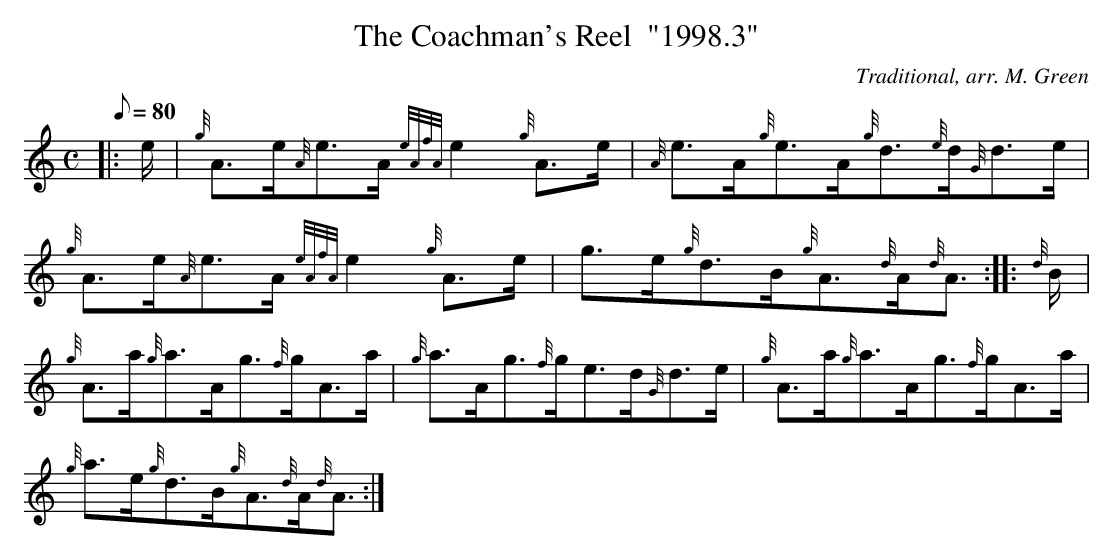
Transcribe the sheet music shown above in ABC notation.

X:1
T:The Coachman's Reel  "1998.3"
M:C
L:1/8
Q:80
C:Traditional, arr. M. Green
K:HP
|: e/2 | \
{g}A3/2e/2{A}e3/2A/2{eAfA}e2{g}A3/2e/2 | \
{A}e3/2A/2{g}e3/2A/2{g}d3/2{e}d/2{G}d3/2e/2 |
{g}A3/2e/2{A}e3/2A/2{eAfA}e2{g}A3/2e/2 | \
g3/2e/2{g}d3/2B/2{g}A3/2{d}A/2{d}A3/2 :: \
{d}B/2 |
{g}A3/2a/2{g}a3/2A/2g3/2{f}g/2A3/2a/2 | \
{g}a3/2A/2g3/2{f}g/2e3/2d/2{G}d3/2e/2 | \
{g}A3/2a/2{g}a3/2A/2g3/2{f}g/2A3/2a/2 |
{g}a3/2e/2{g}d3/2B/2{g}A3/2{d}A/2{d}A3/2 :|
